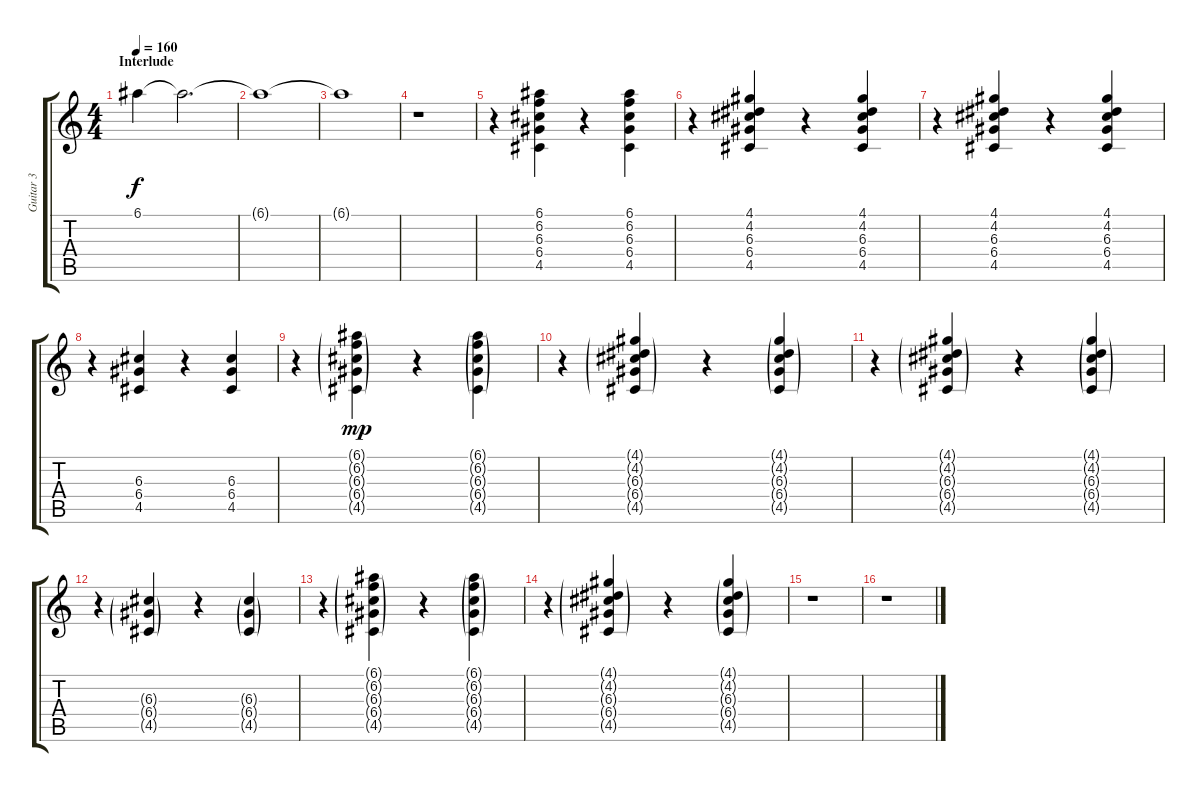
\track ("Guitar 3" "Guitar 3") {instrument distortionguitar}
\staff {score tabs}
\tuning (E4 B3 G3 D3 A2 E2) {hide}
\ts (4 4)
\section ("" "Interlude")
\tempo 160
\clef g2
\ks c
6.1.4{dy f} 6.1{t}.2{d volume 0} |
6.1{t}.1 |
6.1{t}.1 |
r.1 |
r.4{volume 12 balance 12} (6.1 6.2 6.3 6.4 4.5).4 r.4 (6.1 6.2 6.3 6.4 4.5).4 |
r.4 (4.1 4.2 6.3 6.4 4.5).4 r.4 (4.1 4.2 6.3 6.4 4.5).4 |
r.4 (4.1 4.2 6.3 6.4 4.5).4 r.4 (4.1 4.2 6.3 6.4 4.5).4 |
r.4 (6.3 6.4 4.5).4 r.4 (6.3 6.4 4.5).4 |
r.4 (6.1{g} 6.2{g} 6.3{g} 6.4{g} 4.5{g}).4{dy mp} r.4 (6.1{g} 6.2{g} 6.3{g} 6.4{g} 4.5{g}).4 |
r.4 (4.1{g} 4.2{g} 6.3{g} 6.4{g} 4.5{g}).4 r.4 (4.1{g} 4.2{g} 6.3{g} 6.4{g} 4.5{g}).4 |
r.4 (4.1{g} 4.2{g} 6.3{g} 6.4{g} 4.5{g}).4 r.4 (4.1{g} 4.2{g} 6.3{g} 6.4{g} 4.5{g}).4 |
r.4 (6.3{g} 6.4{g} 4.5{g}).4 r.4 (6.3{g} 6.4{g} 4.5{g}).4 |
r.4 (6.1{g} 6.2{g} 6.3{g} 6.4{g} 4.5{g}).4 r.4 (6.1{g} 6.2{g} 6.3{g} 6.4{g} 4.5{g}).4 |
r.4 (4.1{g} 4.2{g} 6.3{g} 6.4{g} 4.5{g}).4 r.4 (4.1{g} 4.2{g} 6.3{g} 6.4{g} 4.5{g}).4 |
r.1 |
r.1
